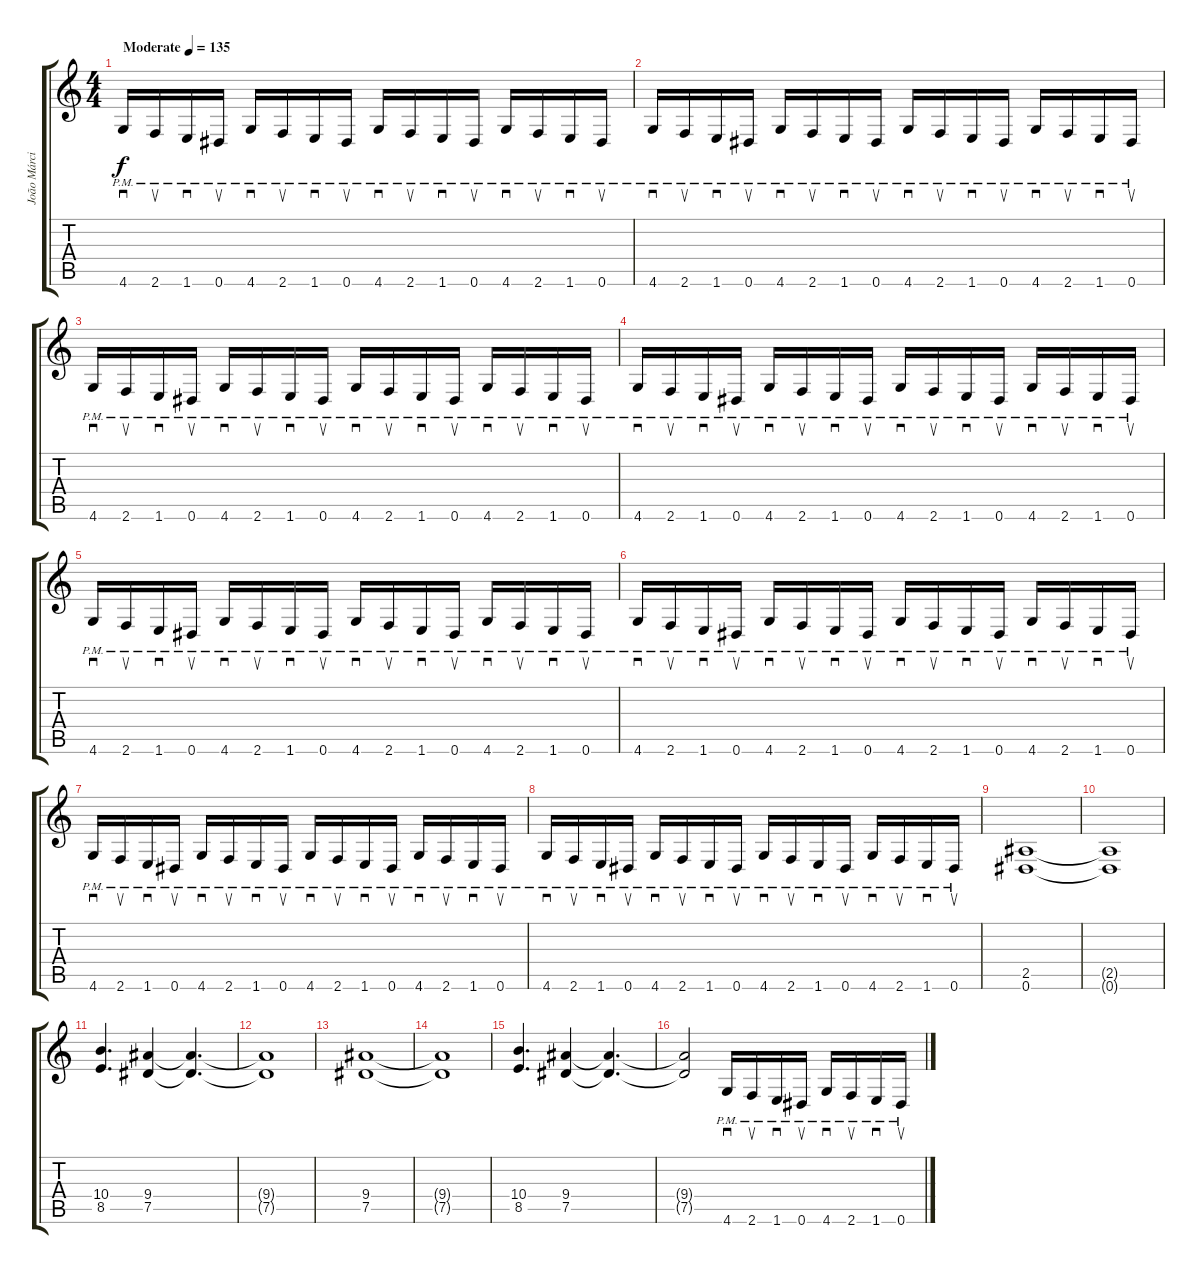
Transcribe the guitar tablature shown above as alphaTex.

\track ("João Márcio" "João Márci") {instrument distortionguitar}
\staff {score tabs}
\tuning (Eb4 Bb3 Gb3 Db3 Ab2 Eb2) {hide}
\ts (4 4)
\tempo (135 "Moderate")
\clef g2
\ks c
4.6{pm}.16{sd dy f instrument distortionguitar} 2.6{pm}.16{su} 1.6{pm}.16{sd} 0.6{pm}.16{su} 4.6{pm}.16{sd} 2.6{pm}.16{su} 1.6{pm}.16{sd} 0.6{pm}.16{su} 4.6{pm}.16{sd} 2.6{pm}.16{su} 1.6{pm}.16{sd} 0.6{pm}.16{su} 4.6{pm}.16{sd} 2.6{pm}.16{su} 1.6{pm}.16{sd} 0.6{pm}.16{su} |
4.6{pm}.16{sd} 2.6{pm}.16{su} 1.6{pm}.16{sd} 0.6{pm}.16{su} 4.6{pm}.16{sd} 2.6{pm}.16{su} 1.6{pm}.16{sd} 0.6{pm}.16{su} 4.6{pm}.16{sd} 2.6{pm}.16{su} 1.6{pm}.16{sd} 0.6{pm}.16{su} 4.6{pm}.16{sd} 2.6{pm}.16{su} 1.6{pm}.16{sd} 0.6{pm}.16{su} |
4.6{pm}.16{sd} 2.6{pm}.16{su} 1.6{pm}.16{sd} 0.6{pm}.16{su} 4.6{pm}.16{sd} 2.6{pm}.16{su} 1.6{pm}.16{sd} 0.6{pm}.16{su} 4.6{pm}.16{sd} 2.6{pm}.16{su} 1.6{pm}.16{sd} 0.6{pm}.16{su} 4.6{pm}.16{sd} 2.6{pm}.16{su} 1.6{pm}.16{sd} 0.6{pm}.16{su} |
4.6{pm}.16{sd} 2.6{pm}.16{su} 1.6{pm}.16{sd} 0.6{pm}.16{su} 4.6{pm}.16{sd} 2.6{pm}.16{su} 1.6{pm}.16{sd} 0.6{pm}.16{su} 4.6{pm}.16{sd} 2.6{pm}.16{su} 1.6{pm}.16{sd} 0.6{pm}.16{su} 4.6{pm}.16{sd} 2.6{pm}.16{su} 1.6{pm}.16{sd} 0.6{pm}.16{su} |
4.6{pm}.16{sd} 2.6{pm}.16{su} 1.6{pm}.16{sd} 0.6{pm}.16{su} 4.6{pm}.16{sd} 2.6{pm}.16{su} 1.6{pm}.16{sd} 0.6{pm}.16{su} 4.6{pm}.16{sd} 2.6{pm}.16{su} 1.6{pm}.16{sd} 0.6{pm}.16{su} 4.6{pm}.16{sd} 2.6{pm}.16{su} 1.6{pm}.16{sd} 0.6{pm}.16{su} |
4.6{pm}.16{sd} 2.6{pm}.16{su} 1.6{pm}.16{sd} 0.6{pm}.16{su} 4.6{pm}.16{sd} 2.6{pm}.16{su} 1.6{pm}.16{sd} 0.6{pm}.16{su} 4.6{pm}.16{sd} 2.6{pm}.16{su} 1.6{pm}.16{sd} 0.6{pm}.16{su} 4.6{pm}.16{sd} 2.6{pm}.16{su} 1.6{pm}.16{sd} 0.6{pm}.16{su} |
4.6{pm}.16{sd} 2.6{pm}.16{su} 1.6{pm}.16{sd} 0.6{pm}.16{su} 4.6{pm}.16{sd} 2.6{pm}.16{su} 1.6{pm}.16{sd} 0.6{pm}.16{su} 4.6{pm}.16{sd} 2.6{pm}.16{su} 1.6{pm}.16{sd} 0.6{pm}.16{su} 4.6{pm}.16{sd} 2.6{pm}.16{su} 1.6{pm}.16{sd} 0.6{pm}.16{su} |
4.6{pm}.16{sd} 2.6{pm}.16{su} 1.6{pm}.16{sd} 0.6{pm}.16{su} 4.6{pm}.16{sd} 2.6{pm}.16{su} 1.6{pm}.16{sd} 0.6{pm}.16{su} 4.6{pm}.16{sd} 2.6{pm}.16{su} 1.6{pm}.16{sd} 0.6{pm}.16{su} 4.6{pm}.16{sd} 2.6{pm}.16{su} 1.6{pm}.16{sd} 0.6{pm}.16{su} |
(2.5 0.6).1 |
(2.5{t} 0.6{t}).1 |
(10.4 8.5).4{d} (9.4 7.5).4 (9.4{t} 7.5{t}).4{d} |
(9.4{t} 7.5{t}).1 |
(9.4 7.5).1 |
(9.4{t} 7.5{t}).1 |
(10.4 8.5).4{d} (9.4 7.5).4 (9.4{t} 7.5{t}).4{d} |
(9.4{t} 7.5{t}).2 4.6{pm}.16{sd} 2.6{pm}.16{su} 1.6{pm}.16{sd} 0.6{pm}.16{su} 4.6{pm}.16{sd} 2.6{pm}.16{su} 1.6{pm}.16{sd} 0.6{pm}.16{su}
